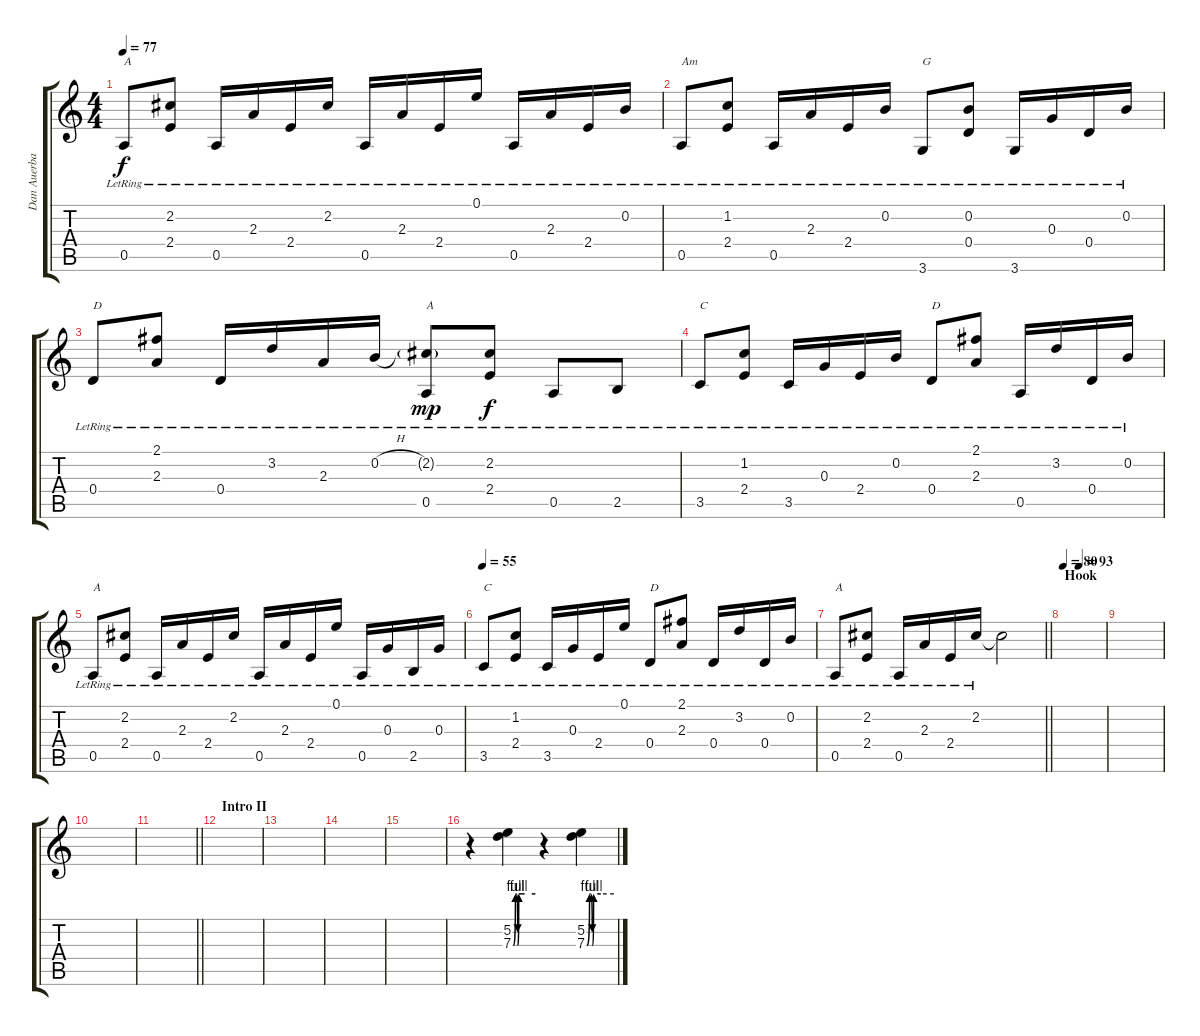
\track ("Dan Auerbach [Guitar I]" "Dan Auerba") {instrument acousticguitarsteel}
\staff {score tabs}
\tuning (E4 B3 G3 D3 A2 E2) {hide}
\ts (4 4)
\tempo 77
\clef g2
\ks c
0.5{lr}.8{txt "A" dy f} (2.2{lr} 2.4{lr}).8 0.5{lr}.16 2.3{lr}.16 2.4{lr}.16 2.2{lr}.16 0.5{lr}.16 2.3{lr}.16 2.4{lr}.16 0.1{lr}.16 0.5{lr}.16 2.3{lr}.16 2.4{lr}.16 0.2{lr}.16 |
0.5{lr}.8{txt "Am"} (1.2{lr} 2.4{lr}).8 0.5{lr}.16 2.3{lr}.16 2.4{lr}.16 0.2{lr}.16 3.6{lr}.8{txt "G"} (0.2{lr} 0.4{lr}).8 3.6{lr}.16 0.3{lr}.16 0.4{lr}.16 0.2{lr}.16 |
0.4{lr}.8{txt "D"} (2.1{lr} 2.3{lr}).8 0.4{lr}.16 3.2{lr}.16 2.3{lr}.16 0.2{h lr}.16 (2.2{g} 0.5{lr}).8{txt "A" dy mp} (2.2{lr} 2.4{lr}).8{dy f} 0.5{lr}.8 2.5{lr}.8 |
3.5{lr}.8{txt "C"} (1.2{lr} 2.4{lr}).8 3.5{lr}.16 0.3{lr}.16 2.4{lr}.16 0.2{lr}.16 0.4{lr}.8{txt "D"} (2.1{lr} 2.3{lr}).8 0.5{lr}.16 3.2{lr}.16 0.4{lr}.16 0.2{lr}.16 |
0.5{lr}.8{txt "A"} (2.2{lr} 2.4{lr}).8 0.5{lr}.16 2.3{lr}.16 2.4{lr}.16 2.2{lr}.16 0.5{lr}.16 2.3{lr}.16 2.4{lr}.16 0.1{lr}.16 0.5{lr}.16 0.3{lr}.16 2.5{lr}.16 0.3{lr}.16 |
\tempo 55
3.5{lr}.8{txt "C"} (1.2{lr} 2.4{lr}).8 3.5{lr}.16 0.3{lr}.16 2.4{lr}.16 0.1{lr}.16 0.4{lr}.8{txt "D"} (2.1{lr} 2.3{lr}).8 0.4{lr}.16 3.2{lr}.16 0.4{lr}.16 0.2{lr}.16 |
\barLineRight lightlight
0.5{lr}.8{txt "A"} (2.2{lr} 2.4{lr}).8 0.5{lr}.16 2.3{lr}.16 2.4{lr}.16 2.2{lr}.16 2.2{t}.2 |
\section ("" "Hook")
\tempo 80
\tempo (93 0.375)
|
|
|
\barLineRight lightlight
|
\section ("" "Intro II")
|
|
|
|
r.4{volume 13 balance 0 instrument distortionguitar} (5.2 7.3{be (custom 0 0 6 4 8 4 12 0 15 4 31 4 60 4)}).4 r.4 (5.2 7.3{be (custom 0 0 6 4 8 4 12 0 15 4 31 4 60 4)}).4
